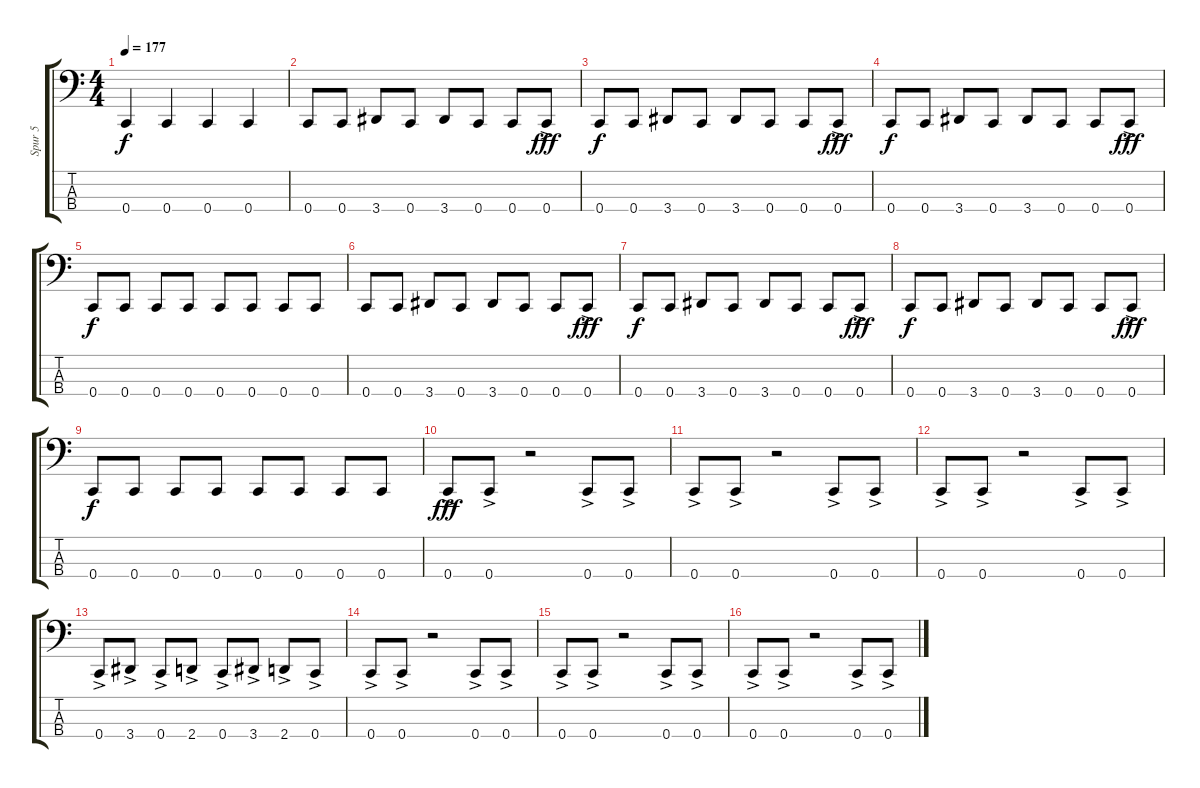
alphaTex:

\track ("Spur 5" "Spur 5") {instrument electricbasspick}
\staff {score tabs}
\tuning (F2 C2 G1 C1) {hide}
\ts (4 4)
\tempo 177
\clef f4
\ks c
0.4.4{dy f} 0.4.4 0.4.4 0.4.4 |
0.4.8 0.4.8 3.4.8 0.4.8 3.4.8 0.4.8 0.4.8 0.4{ac}.8{dy fff} |
0.4.8{dy f} 0.4.8 3.4.8 0.4.8 3.4.8 0.4.8 0.4.8 0.4{ac}.8{dy fff} |
0.4.8{dy f} 0.4.8 3.4.8 0.4.8 3.4.8 0.4.8 0.4.8 0.4{ac}.8{dy fff} |
0.4.8{dy f} 0.4.8 0.4.8 0.4.8 0.4.8 0.4.8 0.4.8 0.4.8 |
0.4.8 0.4.8 3.4.8 0.4.8 3.4.8 0.4.8 0.4.8 0.4{ac}.8{dy fff} |
0.4.8{dy f} 0.4.8 3.4.8 0.4.8 3.4.8 0.4.8 0.4.8 0.4{ac}.8{dy fff} |
0.4.8{dy f} 0.4.8 3.4.8 0.4.8 3.4.8 0.4.8 0.4.8 0.4{ac}.8{dy fff} |
0.4.8{dy f} 0.4.8 0.4.8 0.4.8 0.4.8 0.4.8 0.4.8 0.4.8 |
0.4{ac}.8{dy fff} 0.4{ac}.8 r.2 0.4{ac}.8 0.4{ac}.8 |
0.4{ac}.8 0.4{ac}.8 r.2 0.4{ac}.8 0.4{ac}.8 |
0.4{ac}.8 0.4{ac}.8 r.2 0.4{ac}.8 0.4{ac}.8 |
0.4{ac}.8 3.4{ac}.8 0.4{ac}.8 2.4{ac}.8 0.4{ac}.8 3.4{ac}.8 2.4{ac}.8 0.4{ac}.8 |
0.4{ac}.8 0.4{ac}.8 r.2 0.4{ac}.8 0.4{ac}.8 |
0.4{ac}.8 0.4{ac}.8 r.2 0.4{ac}.8 0.4{ac}.8 |
0.4{ac}.8 0.4{ac}.8 r.2 0.4{ac}.8 0.4{ac}.8
